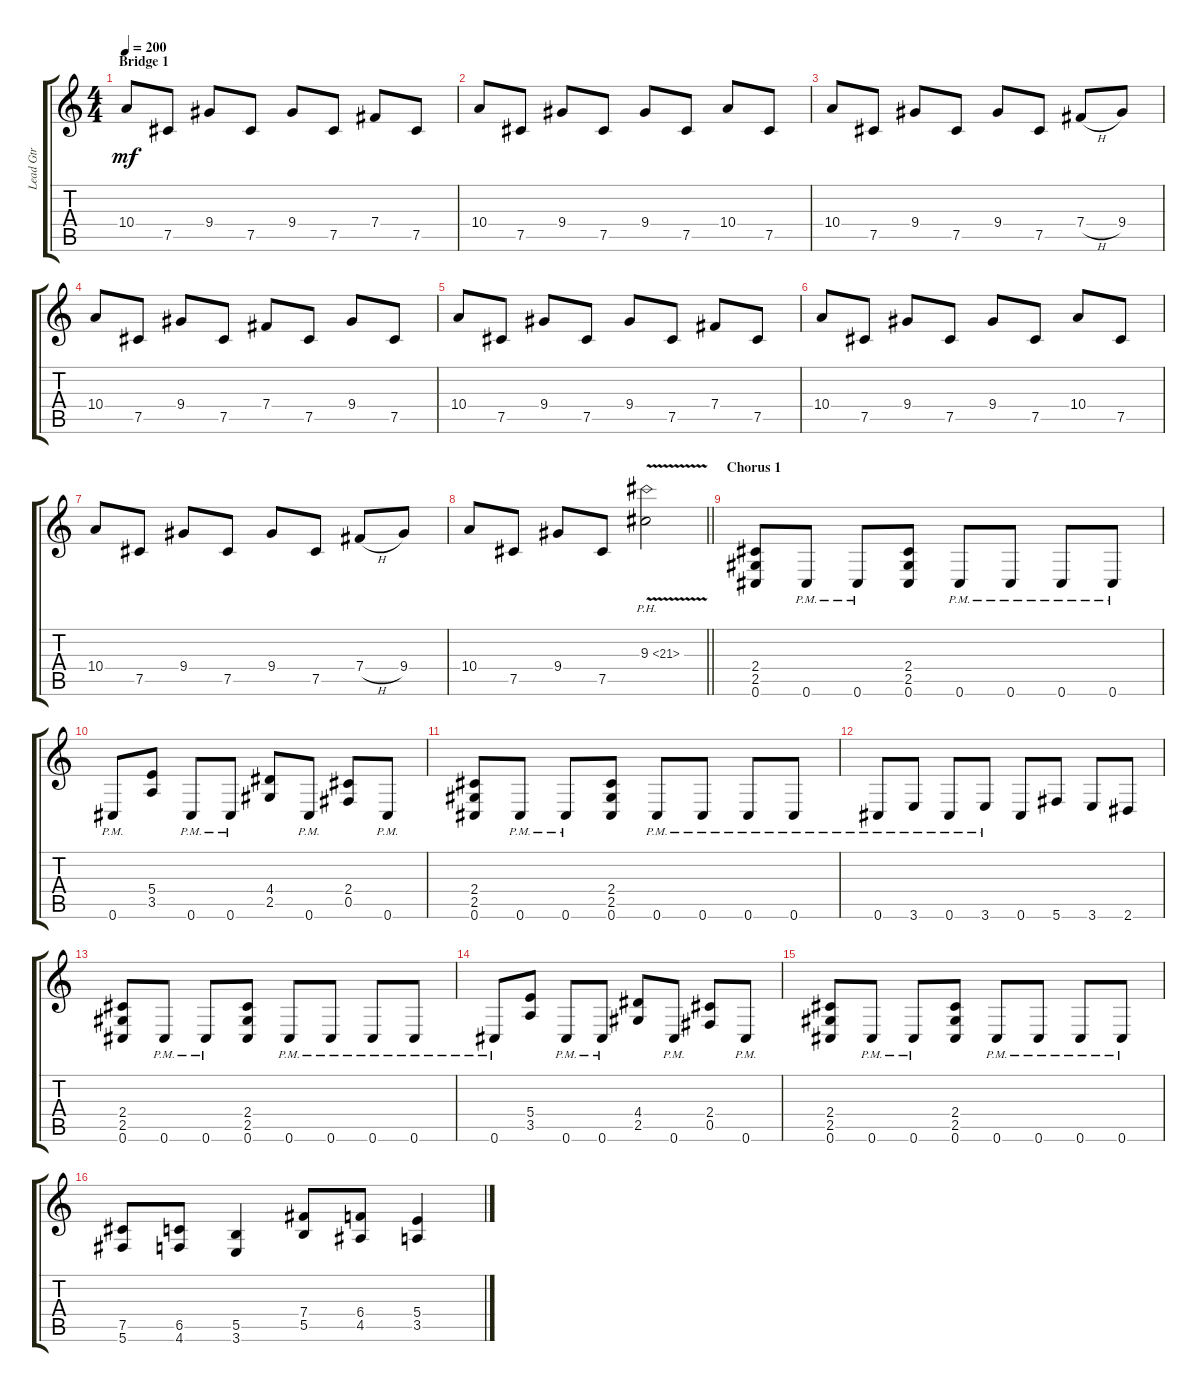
\track ("Lead Gtr" "Lead Gtr") {instrument distortionguitar}
\staff {score tabs}
\tuning (Db4 Ab3 E3 B2 Gb2 Db2) {hide}
\ts (4 4)
\section ("" "Bridge 1")
\tempo 200
\clef g2
\ks c
10.4.8{dy mf} 7.5.8 9.4.8 7.5.8 9.4.8 7.5.8 7.4.8 7.5.8 |
10.4.8 7.5.8 9.4.8 7.5.8 9.4.8 7.5.8 10.4.8 7.5.8 |
10.4.8 7.5.8 9.4.8 7.5.8 9.4.8 7.5.8 7.4{h}.8 9.4.8 |
10.4.8 7.5.8 9.4.8 7.5.8 7.4.8 7.5.8 9.4.8 7.5.8 |
10.4.8 7.5.8 9.4.8 7.5.8 9.4.8 7.5.8 7.4.8 7.5.8 |
10.4.8 7.5.8 9.4.8 7.5.8 9.4.8 7.5.8 10.4.8 7.5.8 |
10.4.8 7.5.8 9.4.8 7.5.8 9.4.8 7.5.8 7.4{h}.8 9.4.8 |
\barLineRight lightlight
10.4.8 7.5.8 9.4.8 7.5.8 9.3{ph 12 v}.2 |
\section ("" "Chorus 1")
(2.4 2.5 0.6).8 0.6{pm}.8 0.6{pm}.8 (2.4 2.5 0.6).8 0.6{pm}.8 0.6{pm}.8 0.6{pm}.8 0.6{pm}.8 |
0.6{pm}.8 (5.4 3.5).8 0.6{pm}.8 0.6{pm}.8 (4.4 2.5).8 0.6{pm}.8 (2.4 0.5).8 0.6{pm}.8 |
(2.4 2.5 0.6).8 0.6{pm}.8 0.6{pm}.8 (2.4 2.5 0.6).8 0.6{pm}.8 0.6{pm}.8 0.6{pm}.8 0.6{pm}.8 |
0.6{pm}.8 3.6{pm}.8 0.6{pm}.8 3.6{pm}.8 0.6.8 5.6.8 3.6.8 2.6.8 |
(2.4 2.5 0.6).8 0.6{pm}.8 0.6{pm}.8 (2.4 2.5 0.6).8 0.6{pm}.8 0.6{pm}.8 0.6{pm}.8 0.6{pm}.8 |
0.6{pm}.8 (5.4 3.5).8 0.6{pm}.8 0.6{pm}.8 (4.4 2.5).8 0.6{pm}.8 (2.4 0.5).8 0.6{pm}.8 |
(2.4 2.5 0.6).8 0.6{pm}.8 0.6{pm}.8 (2.4 2.5 0.6).8 0.6{pm}.8 0.6{pm}.8 0.6{pm}.8 0.6{pm}.8 |
(7.5 5.6).8 (6.5 4.6).8 (5.5 3.6).4 (7.4 5.5).8 (6.4 4.5).8 (5.4 3.5).4
